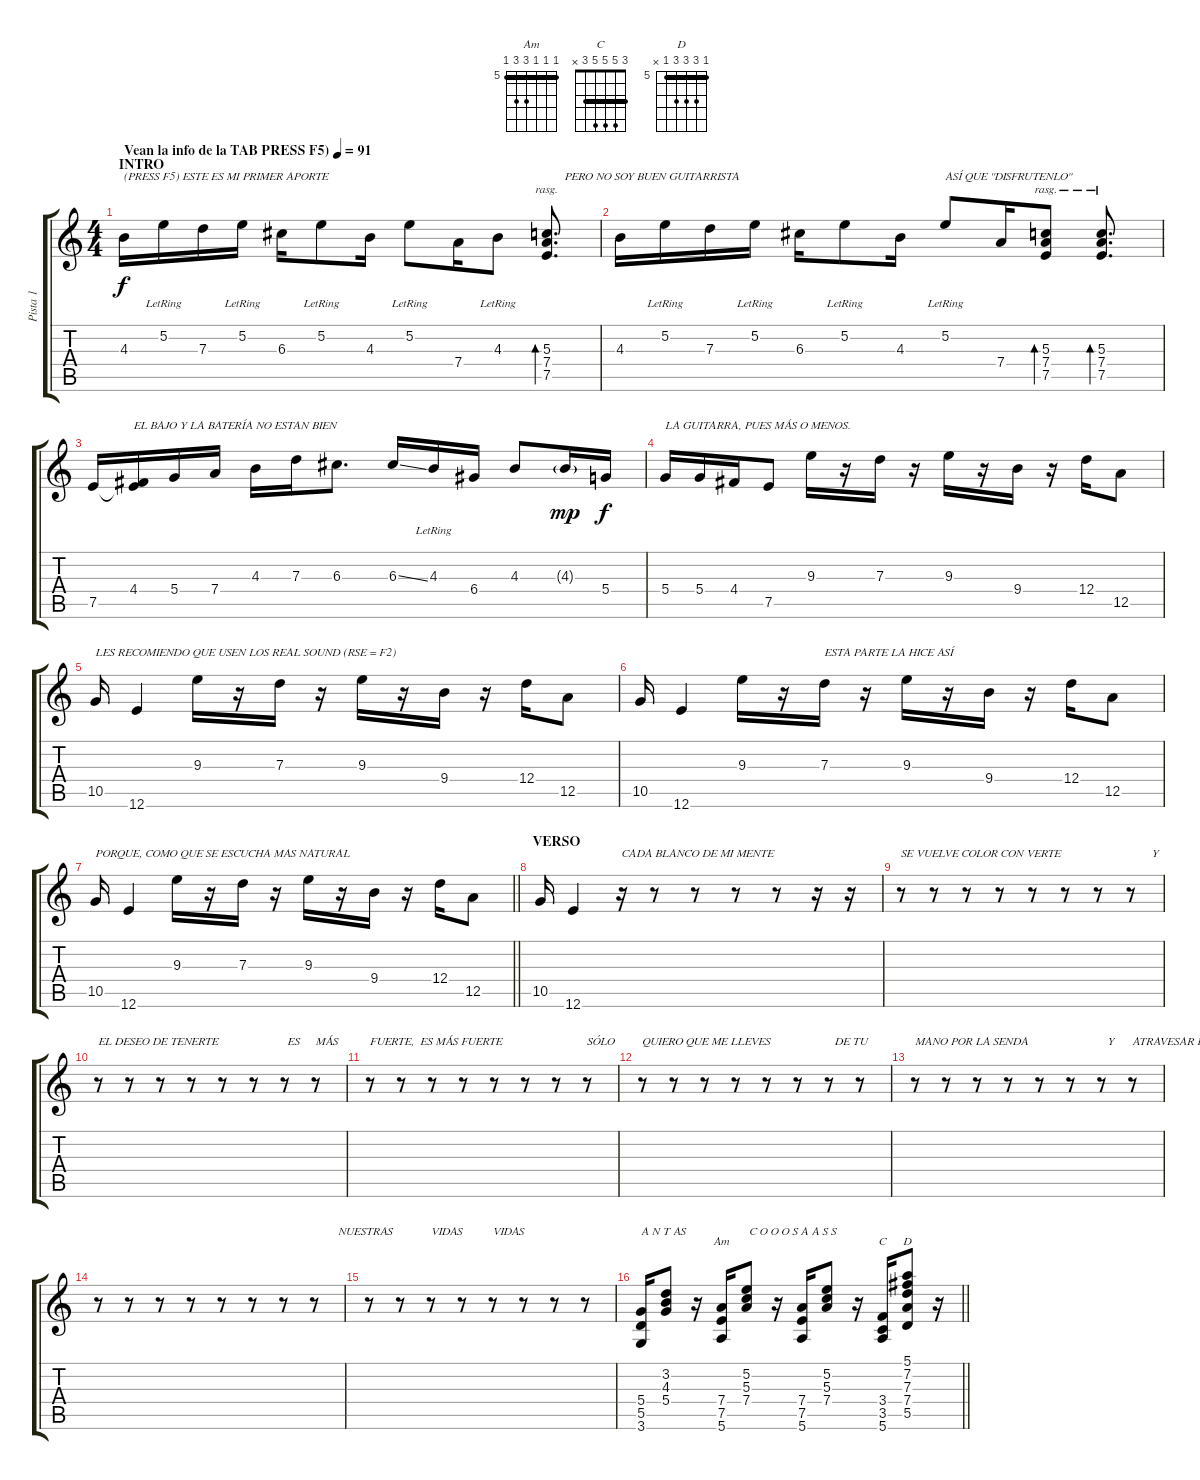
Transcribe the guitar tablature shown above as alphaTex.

\track ("Pista 1" "Pista 1") {instrument electricguitarclean}
\staff {score tabs}
\tuning (E4 B3 G3 D3 A2 E2) {hide}
\chord ("Am" 5 5 5 7 7 5) {firstfret 5 barre 5}
\chord ("C" 3 5 5 5 3 x) {barre 3}
\chord ("D" 5 7 7 7 5 x) {firstfret 5 barre 5}
\ts (4 4)
\section ("" "INTRO")
\tempo (91 "Vean la info de la TAB PRESS F5)")
\clef g2
\ks c
4.3.16{txt "(PRESS F5) ESTE ES MI PRIMER APORTE" dy f instrument electricguitarclean} 5.2{lr}.16 7.3.16 5.2{lr}.16 6.3.16 5.2{lr}.8 4.3.16 5.2{lr}.8 7.4.16 4.3{lr}.8 (5.3 7.4 7.5).8{d bd 120 rasg ii txt "      PERO NO SOY BUEN GUITARRISTA" volume 8} |
4.3.16 5.2{lr}.16 7.3.16 5.2{lr}.16 6.3.16 5.2{lr}.8 4.3.16{txt "    "} 5.2{lr}.8{txt "ASÍ QUE \"DISFRUTENLO\""} 7.4.16 (5.3 7.4 7.5).8{bd 30 rasg ii} (5.3 7.4 7.5).8{d bd 30 rasg ii} |
7.5.16 (4.4 7.5{t}).16{txt "EL BAJO Y LA BATERÍA NO ESTAN BIEN"} 5.4.16 7.4.16 4.3.16 7.3.16 6.3.8{d} 6.3{ss}.16 4.3{lr}.16 6.4.16 4.3.8 4.3{g}.16{dy mp} 5.4.16{dy f} |
5.4.16{txt "LA GUITARRA, PUES MÁS O MENOS."} 5.4.16 4.4.16 7.5.8 9.3.16{volume 12 instrument distortionguitar} r.16 7.3.16 r.16 9.3.16 r.16 9.4.16 r.16 12.4.16 12.5.8 |
10.5.16{txt "LES RECOMIENDO QUE USEN LOS REAL SOUND (RSE = F2)"} 12.6.4 9.3.16 r.16 7.3.16 r.16 9.3.16 r.16 9.4.16 r.16 12.4.16 12.5.8 |
10.5.16 12.6.4 9.3.16 r.16 7.3.16{txt "ESTA PARTE LA HICE ASÍ"} r.16 9.3.16 r.16 9.4.16 r.16 12.4.16 12.5.8 |
\barLineRight lightlight
10.5.16{txt "PORQUE, COMO QUE SE ESCUCHA MAS NATURAL"} 12.6.4 9.3.16 r.16 7.3.16 r.16 9.3.16 r.16 9.4.16 r.16 12.4.16 12.5.8 |
\section ("" "VERSO")
10.5.16 12.6.4 r.16{txt "CADA BLANCO DE MI MENTE"} r.8 r.8 r.8 r.8 r.16 r.16 |
r.8{txt "SE VUELVE COLOR CON VERTE"} r.8 r.8 r.8 r.8 r.8 r.8 r.8{txt "       Y"} |
r.8{txt "EL DESEO DE TENERTE"} r.8 r.8 r.8 r.8 r.8 r.8{txt " ES "} r.8{txt "MÁS"} |
r.8{txt "FUERTE,  ES MÁS FUERTE"} r.8 r.8 r.8 r.8 r.8 r.8 r.8{txt "SÓLO"} |
r.8{txt "QUIERO QUE ME LLEVES"} r.8 r.8 r.8 r.8 r.8 r.8{txt "  DE TU"} r.8 |
r.8{txt "MANO POR LA SENDA"} r.8 r.8 r.8 r.8 r.8 r.8{txt "  Y"} r.8{txt "ATRAVESAR EL BOSQUE QUE DIVIDE"} |
r.8 r.8 r.8 r.8 r.8 r.8 r.8 r.8{txt "        NUESTRAS"} |
r.8{instrument electricguitarclean} r.8 r.8{txt "VIDAS"} r.8 r.8{txt "VIDAS"} r.8 r.8 r.8 |
\barLineRight lightlight
(5.4 5.5 3.6).16{txt "A N T AS"} (3.2 4.3 5.4).8 r.16 (7.4 7.5 5.6).16{ch "Am"} (5.2 5.3 7.4).8{txt " C O O O S A A S S"} r.16 (7.4 7.5 5.6).16 (5.2 5.3 7.4).8 r.16 (3.4 3.5 5.6).16{ch "C"} (5.1 7.2 7.3 7.4 5.5).8{ch "D"} r.16
